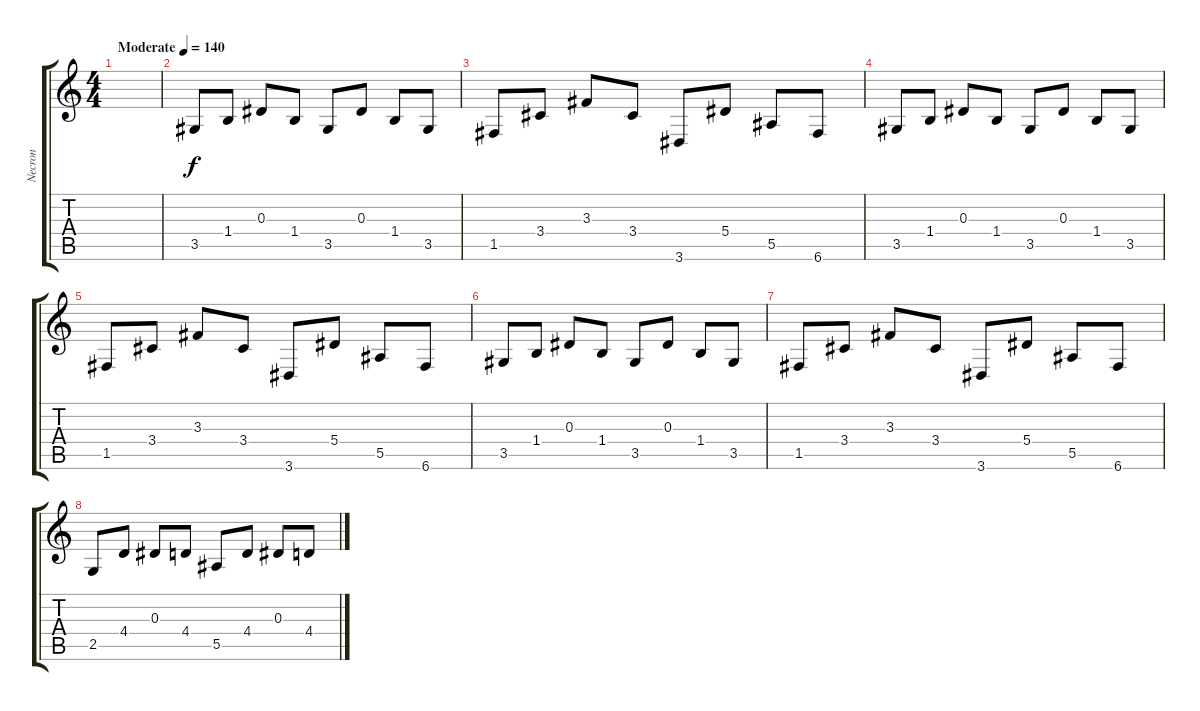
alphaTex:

\track ("Necron" "Necron") {instrument acousticguitarsteel}
\staff {score tabs}
\tuning (C4 G3 Eb3 Bb2 F2 C2) {hide}
\ts (4 4)
\tempo (140 "Moderate")
\clef g2
\ks c
|
3.5.8 1.4.8 0.3.8 1.4.8 3.5.8 0.3.8 1.4.8 3.5.8 |
1.5.8 3.4.8 3.3.8 3.4.8 3.6.8 5.4.8 5.5.8 6.6.8 |
3.5.8 1.4.8 0.3.8 1.4.8 3.5.8 0.3.8 1.4.8 3.5.8 |
1.5.8 3.4.8 3.3.8 3.4.8 3.6.8 5.4.8 5.5.8 6.6.8 |
3.5.8 1.4.8 0.3.8 1.4.8 3.5.8 0.3.8 1.4.8 3.5.8 |
1.5.8 3.4.8 3.3.8 3.4.8 3.6.8 5.4.8 5.5.8 6.6.8 |
2.5.8 4.4.8 0.3.8 4.4.8 5.5.8 4.4.8 0.3.8 4.4.8
